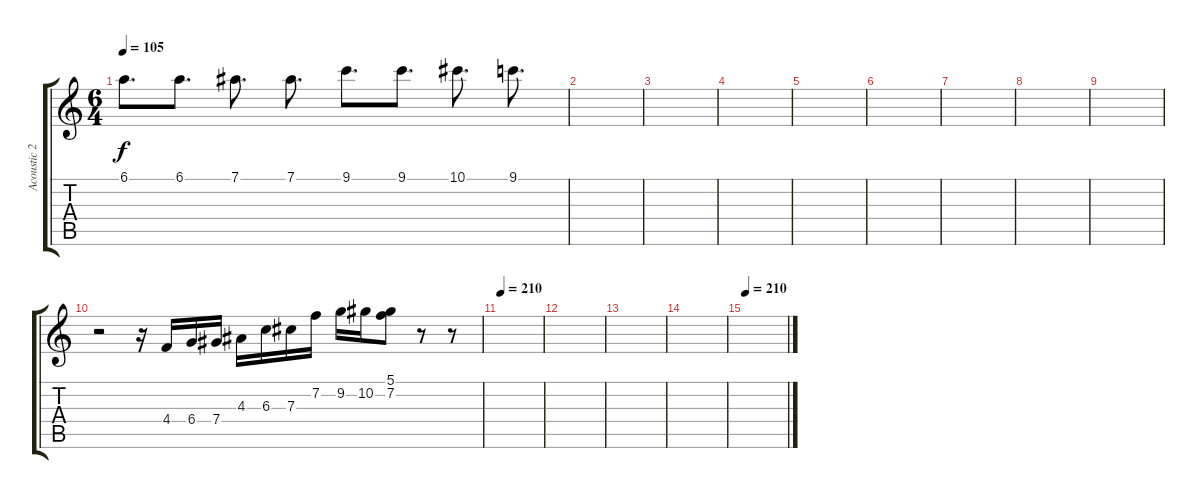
\track ("Acoustic 2" "Acoustic 2") {instrument acousticguitarsteel}
\staff {score tabs}
\tuning (Eb4 Bb3 Gb3 Db3 Ab2 Eb2) {hide}
\ts (6 4)
\tempo 105
\clef g2
\ks c
6.1.8{d dy f} 6.1.8{d} 7.1.8{d} 7.1.8{d} 9.1.8{d} 9.1.8{d} 10.1.8{d} 9.1.8{d} |
|
|
|
|
|
|
|
|
r.2 r.16 4.4.16 6.4.16 7.4.16 4.3.16 6.3.16 7.3.16 7.2.16 9.2.16 10.2.16 (5.1 7.2).8 r.8 r.8 |
\tempo 210
|
|
|
|
\tempo 210
